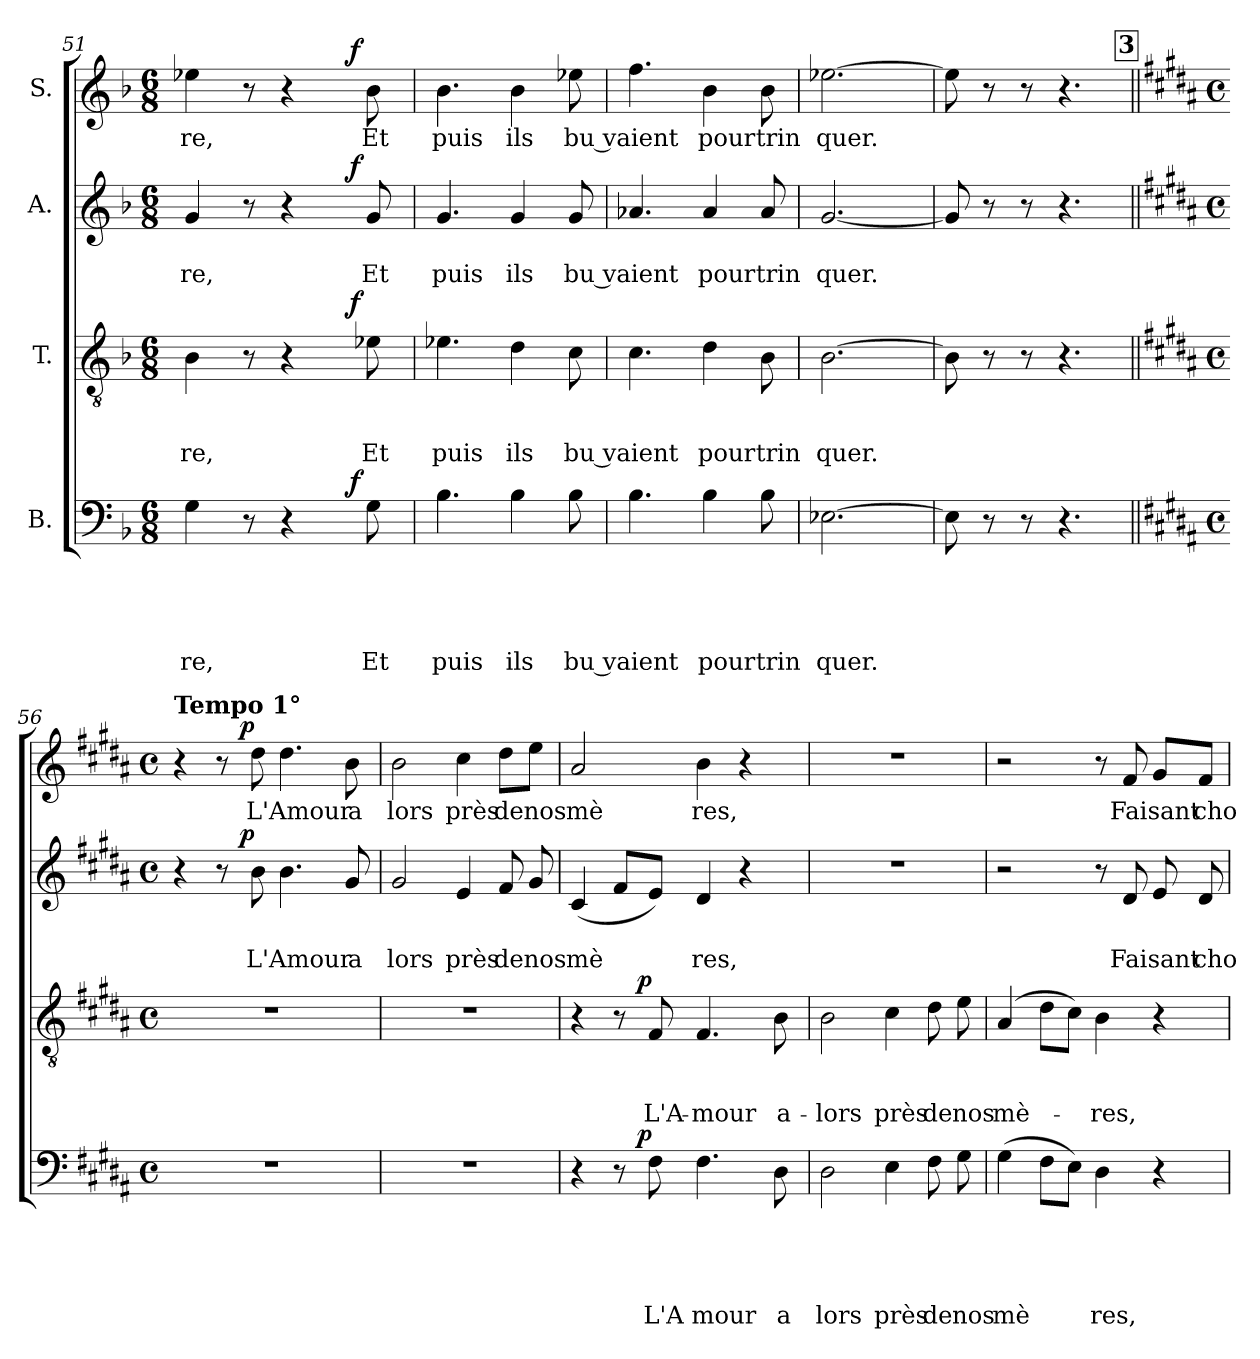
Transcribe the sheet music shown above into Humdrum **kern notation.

**kern	**text	**text	**text	**text	**text	**dynam	**kern	**text	**text	**text	**dynam	**kern	**text	**text	**dynam	**kern	**text	**dynam
*part4	*part4	*part4	*part4	*part4	*part4	*part4	*part3	*part3	*part3	*part3	*part3	*part2	*part2	*part2	*part2	*part1	*part1	*part1
*staff4	*staff4	*staff4	*staff4	*staff4	*staff4	*staff4	*staff3	*staff3	*staff3	*staff3	*staff3	*staff2	*staff2	*staff2	*staff2	*staff1	*staff1	*staff1
*I"B.	*	*	*	*	*	*	*I"T.	*	*	*	*	*I"A.	*	*	*	*I"S.	*	*
!!LO:PB:g=z
*clefF4	*	*	*	*	*	*	*clefGv2	*	*	*	*	*clefG2	*	*	*	*clefG2	*	*
*k[b-]	*	*	*	*	*	*	*k[b-]	*	*	*	*	*k[b-]	*	*	*	*k[b-]	*	*
*F:	*	*	*	*	*	*	*F:	*	*	*	*	*F:	*	*	*	*F:	*	*
*M6/8	*	*	*	*	*	*	*M6/8	*	*	*	*	*M6/8	*	*	*	*M6/8	*	*
=51	=51	=51	=51	=51	=51	=51	=51	=51	=51	=51	=51	=51	=51	=51	=51	=51	=51	=51
!	!	!	!	!	!LO:LY:b	!	!	!	!	!LO:LY:b	!	!	!	!LO:LY:b	!	!	!LO:LY:b	!
*^	*	*	*	*	*	*	*^	*	*	*	*	*^	*	*	*	*^	*	*
4G\	2ryy	.	.	.	.	re,	.	4B-\	2ryy	.	.	re,	.	4g/	2ryy	.	re,	.	4ee-X\	2ryy	re,	.
8r	.	.	.	.	.	.	.	8r	.	.	.	.	.	8r	.	.	.	.	8r	.	.	.
4r	.	.	.	.	.	.	.	4r	.	.	.	.	.	4r	.	.	.	.	4r	.	.	.
.	16.ryy	.	.	.	.	.	.	.	16.ryy	.	.	.	.	.	16.ryy	.	.	.	.	16.ryy	.	.
!	!	!	!	!	!	!	!LO:DY:a	!	!	!	!	!	!LO:DY:a	!	!	!	!	!LO:DY:a	!	!	!	!LO:DY:a
.	8ryy	.	.	.	.	.	f	.	8ryy	.	.	.	f	.	8ryy	.	.	f	.	8ryy	.	f
!	!	!	!	!	!	!LO:LY:b	!	!	!	!	!	!LO:LY:b	!	!	!	!	!LO:LY:b	!	!	!	!LO:LY:b	!
8G\	.	.	.	.	.	Et	.	8e-X\	.	.	.	Et	.	8g/	.	.	Et	.	8b-\	.	Et	.
.	32ryy	.	.	.	.	.	.	.	32ryy	.	.	.	.	.	32ryy	.	.	.	.	32ryy	.	.
=52	=52	=52	=52	=52	=52	=52	=52	=52	=52	=52	=52	=52	=52	=52	=52	=52	=52	=52	=52	=52	=52	=52
!	!	!	!	!	!	!LO:LY:b	!	!	!	!	!	!LO:LY:b	!	!	!	!	!LO:LY:b	!	!	!	!LO:LY:b	!
*v	*v	*	*	*	*	*	*	*	*	*	*	*	*	*v	*v	*	*	*	*v	*v	*	*
*	*	*	*	*	*	*	*v	*v	*	*	*	*	*	*	*	*	*	*	*
4.B-\	.	.	.	.	puis	.	4.e-X\	.	.	puis	.	4.g/	.	puis	.	4.b-\	puis	.
!	!	!	!	!	!LO:LY:b	!	!	!	!	!LO:LY:b	!	!	!	!LO:LY:b	!	!	!LO:LY:b	!
4B-\	.	.	.	.	ils	.	4d\	.	.	ils	.	4g/	.	ils	.	4b-\	ils	.
!	!	!	!	!	!LO:LY:b	!	!	!	!	!LO:LY:b	!	!	!	!LO:LY:b	!	!	!LO:LY:b	!
8B-\	.	.	.	.	bu vaient	.	8c\	.	.	bu vaient	.	8g/	.	bu vaient	.	8ee-X\	bu vaient	.
=53	=53	=53	=53	=53	=53	=53	=53	=53	=53	=53	=53	=53	=53	=53	=53	=53	=53	=53
4.B-\	.	.	.	.	.	.	4.c\	.	.	.	.	4.a-X/	.	.	.	4.ff\	.	.
!	!	!	!	!	!LO:LY:b	!	!	!	!	!LO:LY:b	!	!	!	!LO:LY:b	!	!	!LO:LY:b	!
4B-\	.	.	.	.	pour	.	4d\	.	.	pour	.	4a-/	.	pour	.	4b-\	pour	.
!	!	!	!	!	!LO:LY:b	!	!	!	!	!LO:LY:b	!	!	!	!LO:LY:b	!	!	!LO:LY:b	!
8B-\	.	.	.	.	trin	.	8B-\	.	.	trin	.	8a-/	.	trin	.	8b-\	trin	.
=54	=54	=54	=54	=54	=54	=54	=54	=54	=54	=54	=54	=54	=54	=54	=54	=54	=54	=54
!	!	!	!	!	!LO:LY:b	!	!	!	!	!LO:LY:b	!	!	!	!LO:LY:b	!	!	!LO:LY:b	!
[>2.E-X\	.	.	.	.	quer.	.	[>2.B-\	.	.	quer.	.	[<2.g/	.	quer.	.	[>2.ee-X\	quer.	.
!!LO:REH:place=s1:a:B:fs=13:t=3:qo=2.875
=55	=55	=55	=55	=55	=55	=55	=55	=55	=55	=55	=55	=55	=55	=55	=55	=55	=55	=55
8E-\]	.	.	.	.	.	.	8B-\]	.	.	.	.	8g/]	.	.	.	8ee-\]	.	.
8r	.	.	.	.	.	.	8r	.	.	.	.	8r	.	.	.	8r	.	.
8r	.	.	.	.	.	.	8r	.	.	.	.	8r	.	.	.	8r	.	.
4.r	.	.	.	.	.	.	4.r	.	.	.	.	4.r	.	.	.	4.r	.	.
=56||	=56||	=56||	=56||	=56||	=56||	=56||	=56||	=56||	=56||	=56||	=56||	=56||	=56||	=56||	=56||	=56||	=56||	=56||
*k[f#c#g#d#a#]	*	*	*	*	*	*	*k[f#c#g#d#a#]	*	*	*	*	*k[f#c#g#d#a#]	*	*	*	*k[f#c#g#d#a#]	*	*
*B:	*	*	*	*	*	*	*B:	*	*	*	*	*B:	*	*	*	*B:	*	*
*M4/4	*	*	*	*	*	*	*M4/4	*	*	*	*	*M4/4	*	*	*	*M4/4	*	*
*met(c)	*	*	*	*	*	*	*met(c)	*	*	*	*	*met(c)	*	*	*	*met(c)	*	*
*	*	*	*	*	*	*	*	*	*	*	*	*^	*	*	*	*^	*	*
!	!	!	!	!	!	!	!	!	!	!	!	!	!	!	!	!	!LO:TX:a:B:t=Tempo 1°	!	!	!
1r	.	.	.	.	.	.	1r	.	.	.	.	4r	4ryy	.	.	.	4r	4ryy	.	.
.	.	.	.	.	.	.	.	.	.	.	.	8r	16.ryy	.	.	.	8r	16.ryy	.	.
!	!	!	!	!	!	!	!	!	!	!	!	!	!	!	!	!LO:DY:a	!	!	!	!LO:DY:a
.	.	.	.	.	.	.	.	.	.	.	.	.	2ryy	.	.	p	.	2ryy	.	p
!	!	!	!	!	!	!	!	!	!	!	!	!	!	!	!LO:LY:b	!	!	!	!LO:LY:b	!
.	.	.	.	.	.	.	.	.	.	.	.	8b\	.	.	L'Amour	.	8dd#\	.	L'Amour	.
.	.	.	.	.	.	.	.	.	.	.	.	4.b\	.	.	.	.	4.dd#\	.	.	.
.	.	.	.	.	.	.	.	.	.	.	.	.	8ryy	.	.	.	.	8ryy	.	.
!	!	!	!	!	!	!	!	!	!	!	!	!	!	!	!LO:LY:b	!	!	!	!LO:LY:b	!
.	.	.	.	.	.	.	.	.	.	.	.	8g#/	.	.	a	.	8b\	.	a	.
.	.	.	.	.	.	.	.	.	.	.	.	.	32ryy	.	.	.	.	32ryy	.	.
!!LO:LB:g=z
=57	=57	=57	=57	=57	=57	=57	=57	=57	=57	=57	=57	=57	=57	=57	=57	=57	=57	=57	=57	=57
!	!	!	!	!	!	!	!	!	!	!	!	!	!	!	!LO:LY:b	!	!	!	!LO:LY:b	!
*	*	*	*	*	*	*	*	*	*	*	*	*v	*v	*	*	*	*	*	*	*
*	*	*	*	*	*	*	*	*	*	*	*	*	*	*	*	*v	*v	*	*
1r	.	.	.	.	.	.	1r	.	.	.	.	2g#/	.	lors	.	2b\	lors	.
!	!	!	!	!	!	!	!	!	!	!	!	!	!	!LO:LY:b	!	!	!LO:LY:b	!
.	.	.	.	.	.	.	.	.	.	.	.	4e/	.	près	.	4cc#\	près	.
!	!	!	!	!	!	!	!	!	!	!	!	!	!	!LO:LY:b	!	!	!LO:LY:b	!
.	.	.	.	.	.	.	.	.	.	.	.	8f#/	.	de	.	8dd#\L	de	.
!	!	!	!	!	!	!	!	!	!	!	!	!	!	!LO:LY:b	!	!	!LO:LY:b	!
.	.	.	.	.	.	.	.	.	.	.	.	8g#/	.	nos	.	8ee\J	nos	.
=58	=58	=58	=58	=58	=58	=58	=58	=58	=58	=58	=58	=58	=58	=58	=58	=58	=58	=58
!	!	!	!	!	!	!	!	!	!	!	!	!	!	!LO:LY:b	!	!	!LO:LY:b	!
*^	*	*	*	*	*	*	*^	*	*	*	*	*	*	*	*	*	*	*
4r	4ryy	.	.	.	.	.	.	4r	4ryy	.	.	.	.	(<4c#/	.	mè	.	2a#/	mè	.
8r	16.ryy	.	.	.	.	.	.	8r	16.ryy	.	.	.	.	8f#/L	.	.	.	.	.	.
!	!	!	!	!	!	!	!LO:DY:a	!	!	!	!	!	!LO:DY:a	!	!	!	!	!	!	!
.	2ryy	.	.	.	.	.	p	.	2ryy	.	.	.	p	.	.	.	.	.	.	.
!	!	!	!	!	!	!LO:LY:b	!	!	!	!	!	!LO:LY:b	!	!	!	!	!	!	!	!
8F#\	.	.	.	.	.	L'A	.	8F#/	.	.	.	L'A-	.	8e/J)	.	.	.	.	.	.
!	!	!	!	!	!	!LO:LY:b	!	!	!	!	!	!LO:LY:b	!	!	!	!LO:LY:b	!	!	!LO:LY:b	!
4.F#\	.	.	.	.	.	mour	.	4.F#/	.	.	.	-mour	.	4d#/	.	res,	.	4b\	res,	.
.	.	.	.	.	.	.	.	.	.	.	.	.	.	4r	.	.	.	4r	.	.
.	8ryy	.	.	.	.	.	.	.	8ryy	.	.	.	.	.	.	.	.	.	.	.
!	!	!	!	!	!	!LO:LY:b	!	!	!	!	!	!LO:LY:b	!	!	!	!	!	!	!	!
8D#\	.	.	.	.	.	a	.	8B\	.	.	.	a-	.	.	.	.	.	.	.	.
.	32ryy	.	.	.	.	.	.	.	32ryy	.	.	.	.	.	.	.	.	.	.	.
=59	=59	=59	=59	=59	=59	=59	=59	=59	=59	=59	=59	=59	=59	=59	=59	=59	=59	=59	=59	=59
!	!	!	!	!	!	!LO:LY:b	!	!	!	!	!	!LO:LY:b	!	!	!	!	!	!	!	!
*v	*v	*	*	*	*	*	*	*	*	*	*	*	*	*	*	*	*	*	*	*
*	*	*	*	*	*	*	*v	*v	*	*	*	*	*	*	*	*	*	*	*
2D#\	.	.	.	.	lors	.	2B\	.	.	-lors	.	1r	.	.	.	1r	.	.
!	!	!	!	!	!LO:LY:b	!	!	!	!	!LO:LY:b	!	!	!	!	!	!	!	!
4E\	.	.	.	.	près	.	4c#\	.	.	près	.	.	.	.	.	.	.	.
!	!	!	!	!	!LO:LY:b	!	!	!	!	!LO:LY:b	!	!	!	!	!	!	!	!
8F#\	.	.	.	.	de	.	8d#\	.	.	de	.	.	.	.	.	.	.	.
!	!	!	!	!	!LO:LY:b	!	!	!	!	!LO:LY:b	!	!	!	!	!	!	!	!
8G#\	.	.	.	.	nos	.	8e\	.	.	nos	.	.	.	.	.	.	.	.
=60	=60	=60	=60	=60	=60	=60	=60	=60	=60	=60	=60	=60	=60	=60	=60	=60	=60	=60
!	!	!	!	!	!LO:LY:b	!	!	!	!	!LO:LY:b	!	!	!	!	!	!	!	!
(>4G#\	.	.	.	.	mè	.	(4A#/	.	.	mè-	.	2r	.	.	.	2r	.	.
8F#\L	.	.	.	.	.	.	8d#\L	.	.	.	.	.	.	.	.	.	.	.
8E\J)	.	.	.	.	.	.	8c#\J)	.	.	.	.	.	.	.	.	.	.	.
!	!	!	!	!	!LO:LY:b	!	!	!	!	!LO:LY:b	!	!	!	!	!	!	!	!
4D#\	.	.	.	.	res,	.	4B\	.	.	-res,	.	8r	.	.	.	8r	.	.
!	!	!	!	!	!	!	!	!	!	!	!	!	!	!LO:LY:b	!	!	!LO:LY:b	!
.	.	.	.	.	.	.	.	.	.	.	.	8d#/	.	Fai	.	8f#/	Fai	.
!	!	!	!	!	!	!	!	!	!	!	!	!	!	!LO:LY:b	!	!	!LO:LY:b	!
4r	.	.	.	.	.	.	4r	.	.	.	.	8e/	.	sant	.	8g#/L	sant	.
!	!	!	!	!	!	!	!	!	!	!	!	!	!	!LO:LY:b	!	!	!LO:LY:b	!
.	.	.	.	.	.	.	.	.	.	.	.	8d#/	.	cho	.	8f#/J	cho	.
=	=	=	=	=	=	=	=	=	=	=	=	=	=	=	=	=	=	=
*-	*-	*-	*-	*-	*-	*-	*-	*-	*-	*-	*-	*-	*-	*-	*-	*-	*-	*-
